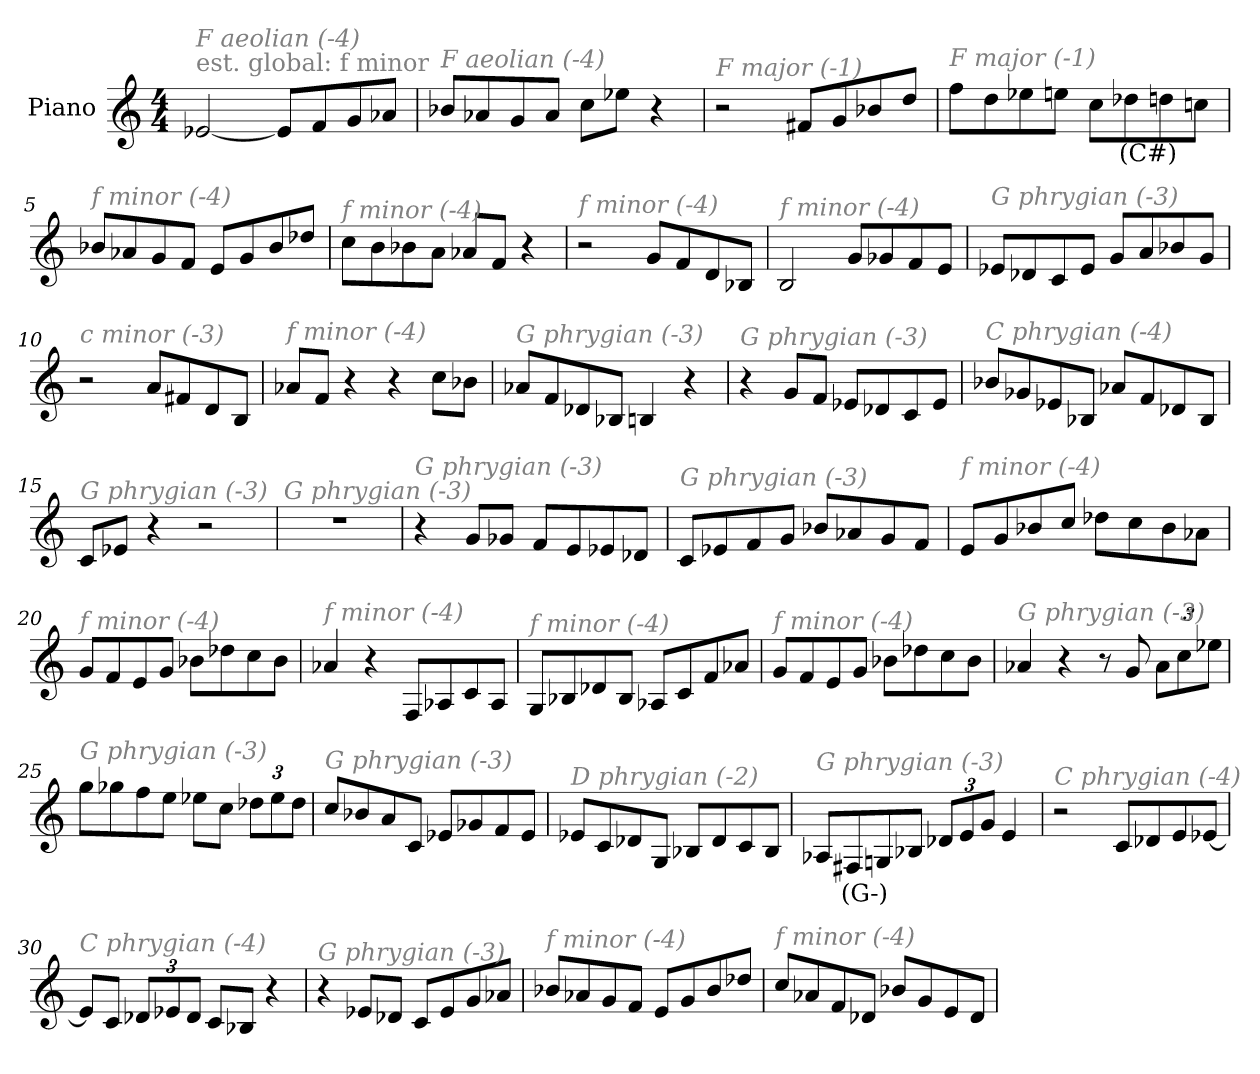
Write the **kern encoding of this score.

**kern	**text
*part1	*part1
*staff1	*staff1
*I"Piano	*
*I'Pno	*
*clefG2	*
*k[]	*
*M4/4	*
*MM340	*
=1	=1
!LO:TX:a:color=#808080:t=est. global&colon; f minor	!
!LO:TX:i:color=#808080:t=F aeolian (-4)	!
[2e-X/	.
8e-/L]	.
8f/	.
8g/	.
8a-X/J	.
=2	=2
!LO:TX:i:color=#808080:t=F aeolian (-4)	!
8b-X/L	.
8a-X/	.
8g/	.
8a-/J	.
8cc\L	.
8ee-X\J	.
4r	.
=3	=3
!LO:TX:i:color=#808080:t=F major (-1)	!
2r	.
8f#X/L	.
8g/	.
8b-X/	.
8dd/J	.
=4	=4
!LO:TX:i:color=#808080:t=F major (-1)	!
8ff\L	.
8dd\	.
8ee-X\	.
8een\J	.
8cc\L	.
8dd-Xi\	(C#)
8dd\	.
8ccn\J	.
!!LO:LB:g=z
=5	=5
!LO:TX:i:color=#808080:t=f minor (-4)	!
8b-X/L	.
8a-X/	.
8g/	.
8f/J	.
8e/L	.
8g/	.
8b-/	.
8dd-X/J	.
=6	=6
!LO:TX:i:color=#808080:t=f minor (-4)	!
8cc\L	.
8b\	.
8b-X\	.
8a\J	.
8a-X/L	.
8f/J	.
4r	.
=7	=7
!LO:TX:i:color=#808080:t=f minor (-4)	!
2r	.
8g/L	.
8f/	.
8d/	.
8B-X/J	.
=8	=8
!LO:TX:i:color=#808080:t=f minor (-4)	!
2B/	.
8g/L	.
8g-X/	.
8f/	.
8e/J	.
=9	=9
!LO:TX:i:color=#808080:t=G phrygian (-3)	!
8e-X/L	.
8d-X/	.
8c/	.
8e-/J	.
8g/L	.
8a/	.
8b-X/	.
8g/J	.
!!LO:LB:g=z
=10	=10
!LO:TX:i:color=#808080:t=c minor (-3)	!
2r	.
8a/L	.
8f#X/	.
8d/	.
8B/J	.
=11	=11
!LO:TX:i:color=#808080:t=f minor (-4)	!
8a-X/L	.
8f/J	.
4r	.
4r	.
8cc\L	.
8b-X\J	.
=12	=12
!LO:TX:i:color=#808080:t=G phrygian (-3)	!
8a-X/L	.
8f/	.
8d-X/	.
8B-X/J	.
4Bn/	.
4r	.
=13	=13
!LO:TX:i:color=#808080:t=G phrygian (-3)	!
4r	.
8g/L	.
8f/J	.
8e-X/L	.
8d-X/	.
8c/	.
8e-/J	.
=14	=14
!LO:TX:i:color=#808080:t=C phrygian (-4)	!
8b-X/L	.
8g-X/	.
8e-X/	.
8B-X/J	.
8a-X/L	.
8f/	.
8d-X/	.
8B-/J	.
!!LO:LB:g=z
=15	=15
!LO:TX:i:color=#808080:t=G phrygian (-3)	!
8c/L	.
8e-X/J	.
4r	.
2r	.
=16	=16
!LO:TX:i:color=#808080:t=G phrygian (-3)	!
1r	.
=17	=17
!LO:TX:i:color=#808080:t=G phrygian (-3)	!
4r	.
8g/L	.
8g-X/J	.
8f/L	.
8e/	.
8e-X/	.
8d-X/J	.
=18	=18
!LO:TX:i:color=#808080:t=G phrygian (-3)	!
8c/L	.
8e-X/	.
8f/	.
8g/J	.
8b-X/L	.
8a-X/	.
8g/	.
8f/J	.
=19	=19
!LO:TX:i:color=#808080:t=f minor (-4)	!
8e/L	.
8g/	.
8b-X/	.
8cc/J	.
8dd-X\L	.
8cc\	.
8b-\	.
8a-X\J	.
!!LO:LB:g=z
=20	=20
!LO:TX:i:color=#808080:t=f minor (-4)	!
8g/L	.
8f/	.
8e/	.
8g/J	.
8b-X\L	.
8dd-X\	.
8cc\	.
8b-\J	.
=21	=21
!LO:TX:i:color=#808080:t=f minor (-4)	!
4a-X/	.
4r	.
8F/L	.
8A-X/	.
8c/	.
8A-/J	.
=22	=22
!LO:TX:i:color=#808080:t=f minor (-4)	!
8G/L	.
8B-X/	.
8d-X/	.
8B-/J	.
8A-X/L	.
8c/	.
8f/	.
8a-X/J	.
=23	=23
!LO:TX:i:color=#808080:t=f minor (-4)	!
8g/L	.
8f/	.
8e/	.
8g/J	.
8b-X\L	.
8dd-X\	.
8cc\	.
8b-\J	.
!!LO:LB:g=z
=24	=24
!LO:TX:i:color=#808080:t=G phrygian (-3)	!
4a-X/	.
4r	.
8r	.
8g/	.
*Xbrackettup	*
12a-\L	.
12cc\	.
12ee-X\J	.
=25	=25
!LO:TX:i:color=#808080:t=G phrygian (-3)	!
8gg\L	.
8gg-X\	.
8ff\	.
8ee\J	.
8ee-X\L	.
8cc\J	.
12dd-X\L	.
12ee-\	.
12dd-\J	.
=26	=26
!LO:TX:i:color=#808080:t=G phrygian (-3)	!
8cc/L	.
8b-X/	.
8a/	.
8c/J	.
8e-X/L	.
8g-X/	.
8f/	.
8e-/J	.
=27	=27
!LO:TX:i:color=#808080:t=D phrygian (-2)	!
8e-X/L	.
8c/	.
8d-X/	.
8G/J	.
8B-X/L	.
8d-/	.
8c/	.
8B-/J	.
!!LO:LB:g=z
=28	=28
!LO:TX:i:color=#808080:t=G phrygian (-3)	!
8A-X/L	.
8F#Xi/	(G-)
8Gn/	.
8B-X/J	.
12d-X/L	.
12e/	.
12g/J	.
4e/	.
=29	=29
!LO:TX:i:color=#808080:t=C phrygian (-4)	!
2r	.
8c/L	.
8d-X/	.
8e/	.
[8e-X/J	.
=30	=30
!LO:TX:i:color=#808080:t=C phrygian (-4)	!
8e-/L]	.
8c/J	.
12d-X/L	.
12e-X/	.
12d-/J	.
8c/L	.
8B-X/J	.
4r	.
=31	=31
!LO:TX:i:color=#808080:t=G phrygian (-3)	!
4r	.
8e-X/L	.
8d-X/J	.
8c/L	.
8e-/	.
8g/	.
8a-X/J	.
!!LO:LB:g=z
=32	=32
!LO:TX:i:color=#808080:t=f minor (-4)	!
8b-X/L	.
8a-X/	.
8g/	.
8f/J	.
8e/L	.
8g/	.
8b-/	.
8dd-X/J	.
=33	=33
!LO:TX:i:color=#808080:t=f minor (-4)	!
8cc/L	.
8a-X/	.
8f/	.
8d-X/J	.
8b-X/L	.
8g/	.
8e/	.
8d-/J	.
=	=
*-	*-
